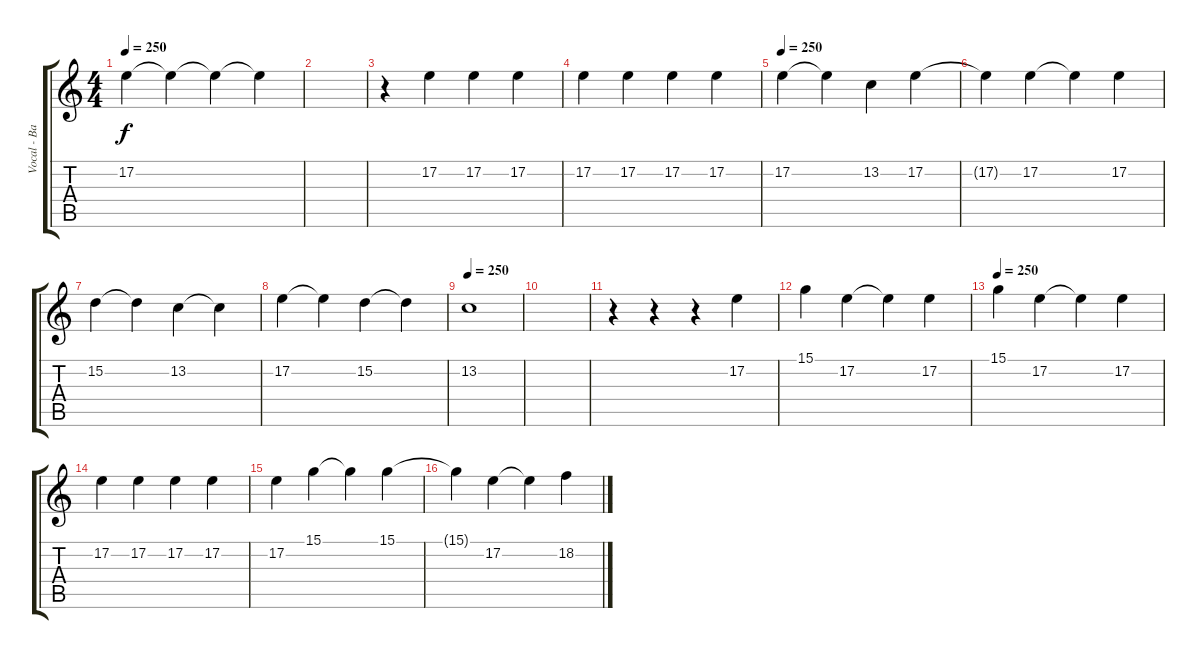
\track ("Vocal - Badauí" "Vocal - Ba") {instrument lead2sawtooth}
\staff {score tabs}
\tuning (E4 B3 G3 D3 A2 E2) {hide}
\ts (4 4)
\tempo 250
\clef g2
\ks c
17.2{t}.4{dy f} 17.2{t}.4 17.2{t}.4 17.2{t}.4 |
|
r.4 17.2.4 17.2.4 17.2.4 |
17.2.4 17.2.4 17.2.4 17.2.4 |
\tempo 250
17.2.4 17.2{t}.4 13.2.4 17.2.4 |
17.2{t}.4 17.2.4 17.2{t}.4 17.2.4 |
15.2.4 15.2{t}.4 13.2.4 13.2{t}.4 |
17.2.4 17.2{t}.4 15.2.4 15.2{t}.4 |
\tempo 250
13.2.1 |
|
r.4 r.4 r.4 17.2.4 |
15.1.4 17.2.4 17.2{t}.4 17.2.4 |
\tempo 250
15.1.4 17.2.4 17.2{t}.4 17.2.4 |
17.2.4 17.2.4 17.2.4 17.2.4 |
17.2.4 15.1.4 15.1{t}.4 15.1.4 |
15.1{t}.4 17.2.4 17.2{t}.4 18.2.4
